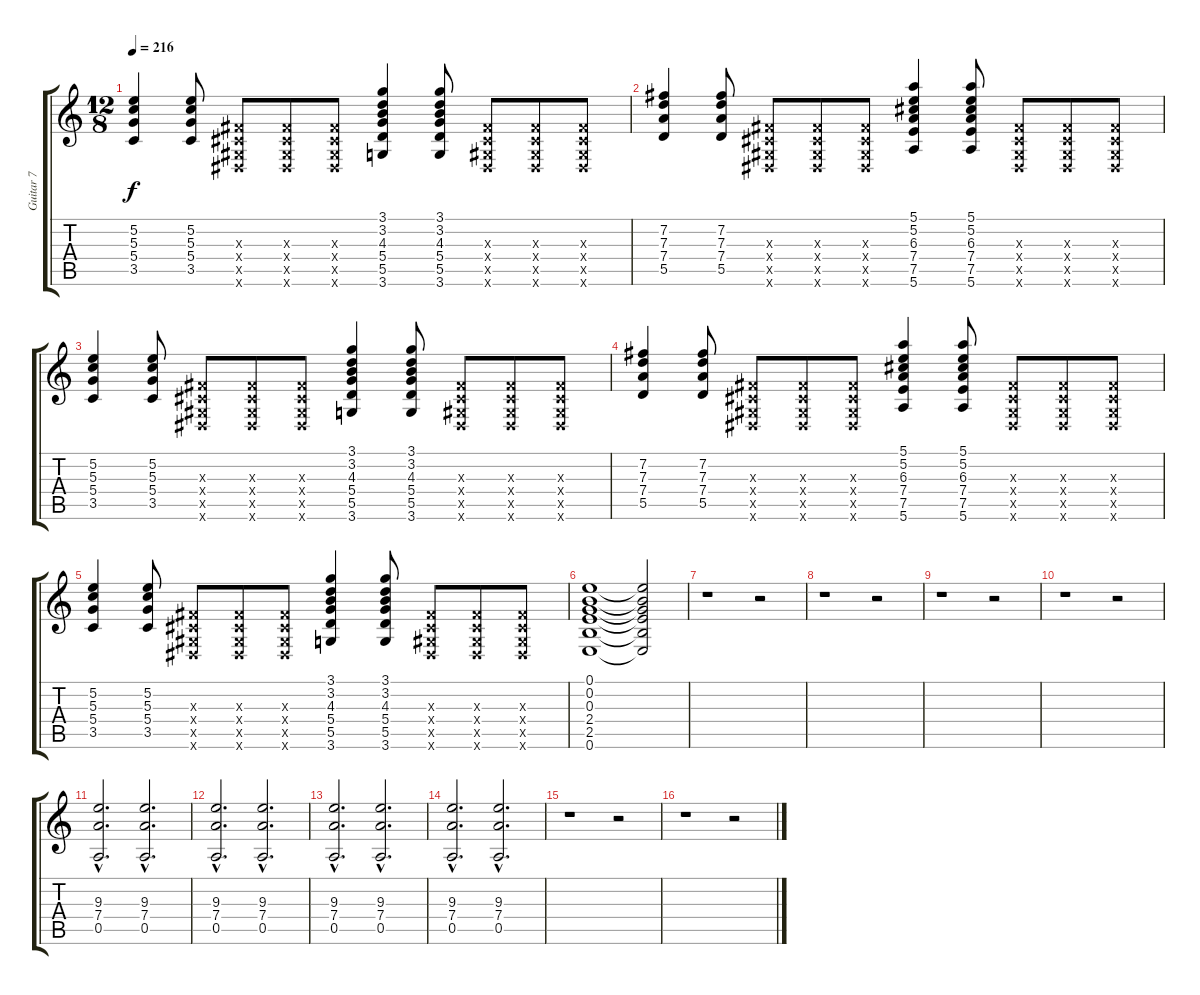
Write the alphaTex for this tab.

\track ("Guitar 7" "Guitar 7") {instrument overdrivenguitar}
\staff {score tabs}
\tuning (E4 B3 G3 D3 A2 E2) {hide}
\ts (12 8)
\tempo 216
\clef g2
\ks c
(5.2 5.3 5.4 3.5).4{dy f} (5.2 5.3 5.4 3.5).8 (-1.3{x} -1.4{x} -1.5{x} -1.6{x}).8 (-1.3{x} -1.4{x} -1.5{x} -1.6{x}).8 (-1.3{x} -1.4{x} -1.5{x} -1.6{x}).8 (3.1 3.2 4.3 5.4 5.5 3.6).4 (3.1 3.2 4.3 5.4 5.5 3.6).8 (-1.3{x} -1.4{x} -1.5{x} -1.6{x}).8 (-1.3{x} -1.4{x} -1.5{x} -1.6{x}).8 (-1.3{x} -1.4{x} -1.5{x} -1.6{x}).8 |
(7.2 7.3 7.4 5.5).4 (7.2 7.3 7.4 5.5).8 (-1.3{x} -1.4{x} -1.5{x} -1.6{x}).8 (-1.3{x} -1.4{x} -1.5{x} -1.6{x}).8 (-1.3{x} -1.4{x} -1.5{x} -1.6{x}).8 (5.1 5.2 6.3 7.4 7.5 5.6).4 (5.1 5.2 6.3 7.4 7.5 5.6).8 (-1.3{x} -1.4{x} -1.5{x} -1.6{x}).8 (-1.3{x} -1.4{x} -1.5{x} -1.6{x}).8 (-1.3{x} -1.4{x} -1.5{x} -1.6{x}).8 |
(5.2 5.3 5.4 3.5).4 (5.2 5.3 5.4 3.5).8 (-1.3{x} -1.4{x} -1.5{x} -1.6{x}).8 (-1.3{x} -1.4{x} -1.5{x} -1.6{x}).8 (-1.3{x} -1.4{x} -1.5{x} -1.6{x}).8 (3.1 3.2 4.3 5.4 5.5 3.6).4 (3.1 3.2 4.3 5.4 5.5 3.6).8 (-1.3{x} -1.4{x} -1.5{x} -1.6{x}).8 (-1.3{x} -1.4{x} -1.5{x} -1.6{x}).8 (-1.3{x} -1.4{x} -1.5{x} -1.6{x}).8 |
(7.2 7.3 7.4 5.5).4 (7.2 7.3 7.4 5.5).8 (-1.3{x} -1.4{x} -1.5{x} -1.6{x}).8 (-1.3{x} -1.4{x} -1.5{x} -1.6{x}).8 (-1.3{x} -1.4{x} -1.5{x} -1.6{x}).8 (5.1 5.2 6.3 7.4 7.5 5.6).4 (5.1 5.2 6.3 7.4 7.5 5.6).8 (-1.3{x} -1.4{x} -1.5{x} -1.6{x}).8 (-1.3{x} -1.4{x} -1.5{x} -1.6{x}).8 (-1.3{x} -1.4{x} -1.5{x} -1.6{x}).8 |
(5.2 5.3 5.4 3.5).4 (5.2 5.3 5.4 3.5).8 (-1.3{x} -1.4{x} -1.5{x} -1.6{x}).8 (-1.3{x} -1.4{x} -1.5{x} -1.6{x}).8 (-1.3{x} -1.4{x} -1.5{x} -1.6{x}).8 (3.1 3.2 4.3 5.4 5.5 3.6).4 (3.1 3.2 4.3 5.4 5.5 3.6).8 (-1.3{x} -1.4{x} -1.5{x} -1.6{x}).8 (-1.3{x} -1.4{x} -1.5{x} -1.6{x}).8 (-1.3{x} -1.4{x} -1.5{x} -1.6{x}).8 |
(0.1 0.2 0.3 2.4 2.5 0.6).1 (0.1{t} 0.2{t} 0.3{t} 2.4{t} 2.5{t} 0.6{t}).2 |
r.1 r.2 |
r.1 r.2 |
r.1 r.2 |
r.1 r.2 |
(9.3{hac} 7.4{hac} 0.5{hac}).2{d} (9.3{hac} 7.4{hac} 0.5{hac}).2{d} |
(9.3{hac} 7.4{hac} 0.5{hac}).2{d} (9.3{hac} 7.4{hac} 0.5{hac}).2{d} |
(9.3{hac} 7.4{hac} 0.5{hac}).2{d} (9.3{hac} 7.4{hac} 0.5{hac}).2{d} |
(9.3{hac} 7.4{hac} 0.5{hac}).2{d} (9.3{hac} 7.4{hac} 0.5{hac}).2{d} |
r.1 r.2 |
r.1 r.2
